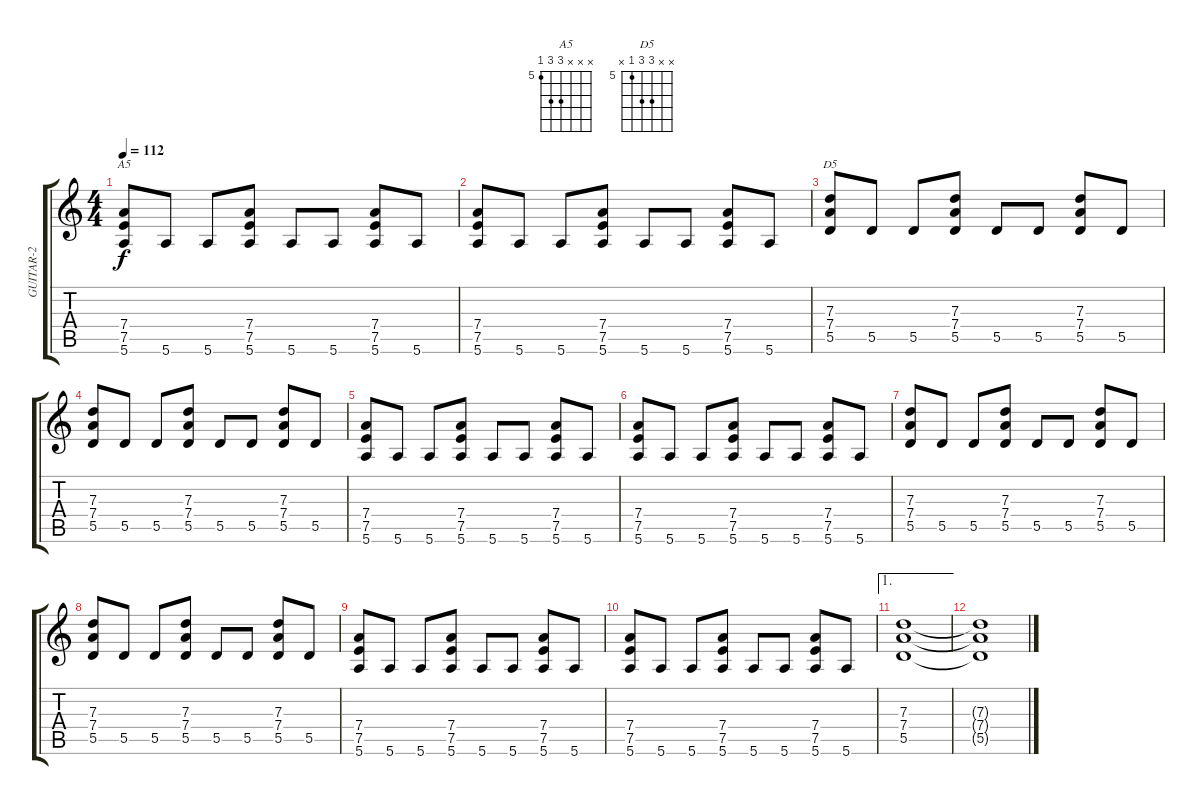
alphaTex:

\track ("GUITAR-2" "GUITAR-2") {instrument overdrivenguitar}
\staff {score tabs}
\tuning (E4 B3 G3 D3 A2 E2) {hide}
\chord ("A5" x x x 7 7 5) {firstfret 5}
\chord ("D5" x x 7 7 5 x) {firstfret 5}
\ts (4 4)
\tempo 112
\clef g2
\ks c
(7.4 7.5 5.6).8{ch "A5" dy f} 5.6.8 5.6.8 (7.4 7.5 5.6).8 5.6.8 5.6.8 (7.4 7.5 5.6).8 5.6.8 |
(7.4 7.5 5.6).8 5.6.8 5.6.8 (7.4 7.5 5.6).8 5.6.8 5.6.8 (7.4 7.5 5.6).8 5.6.8 |
(7.3 7.4 5.5).8{ch "D5"} 5.5.8 5.5.8 (7.3 7.4 5.5).8 5.5.8 5.5.8 (7.3 7.4 5.5).8 5.5.8 |
(7.3 7.4 5.5).8 5.5.8 5.5.8 (7.3 7.4 5.5).8 5.5.8 5.5.8 (7.3 7.4 5.5).8 5.5.8 |
(7.4 7.5 5.6).8 5.6.8 5.6.8 (7.4 7.5 5.6).8 5.6.8 5.6.8 (7.4 7.5 5.6).8 5.6.8 |
(7.4 7.5 5.6).8 5.6.8 5.6.8 (7.4 7.5 5.6).8 5.6.8 5.6.8 (7.4 7.5 5.6).8 5.6.8 |
(7.3 7.4 5.5).8 5.5.8 5.5.8 (7.3 7.4 5.5).8 5.5.8 5.5.8 (7.3 7.4 5.5).8 5.5.8 |
(7.3 7.4 5.5).8 5.5.8 5.5.8 (7.3 7.4 5.5).8 5.5.8 5.5.8 (7.3 7.4 5.5).8 5.5.8 |
(7.4 7.5 5.6).8 5.6.8 5.6.8 (7.4 7.5 5.6).8 5.6.8 5.6.8 (7.4 7.5 5.6).8 5.6.8 |
(7.4 7.5 5.6).8 5.6.8 5.6.8 (7.4 7.5 5.6).8 5.6.8 5.6.8 (7.4 7.5 5.6).8 5.6.8 |
\ae 1
(7.3 7.4 5.5).1{volume 2} |
(7.3{t} 7.4{t} 5.5{t}).1
